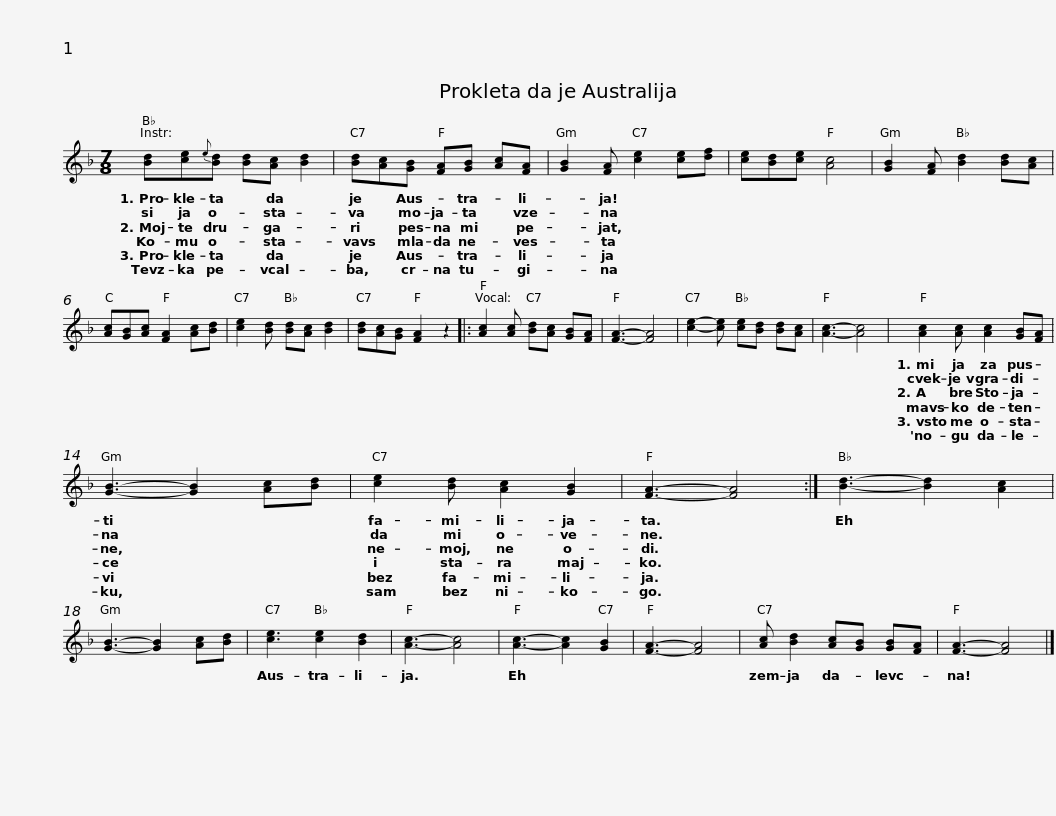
X:1
L:1/8
M:7/8
I:linebreak $
K:F
V:1 treble
V:1
 [Bd][ce]{e}[Bd] [Bd][Ac] [Bd]2 | [Bd][Ac][GB] [FA][GB] [Ac][FA] | [GB]2 [FA] [ce]2 [ce][df] | [ce][Bd][ce] [Ac]4 | [GB]2 [FA] [Bd]2 [Bd][Ac] | %5
 [Ac][GB][Ac] [FA]2 [Ac][Bd] |$ [ce]2 [Bd] [Bd][Ac] [Bd]2 | [Bd][Ac][GB] [FA]2 z2 |: [Ac]2 [Ac] [Bd][Ac] [GB][FA] | [FA]3- [FA]4 | %10
 [ce]2- [ce] [ce][Bd] [Bd][Ac] | [Ac]3- [Ac]4 | [Ac]2 [Ac] [Ac]2 [GB][FA] |$ [GB]3- [GB]2 [Ac][Bd] | [ce]2 [Bd] [Ac]2 [GB]2 | %15
 [FA]3- [FA]4 :| [Bd]3- [Bd]2 [Ac]2 | [GB]3- [GB]2 [Ac][Bd] | [ce]3 [ce]2 [Bd]2 | [Ac]3- [Ac]4 | %20
 [Ac]3- [Ac]2 [GB]2 |$ [FA]3- [FA]4 | [Ac] [Bd]2 [Ac][GB] [GB][FA] | [FA]3- [FA]4 |] %24
